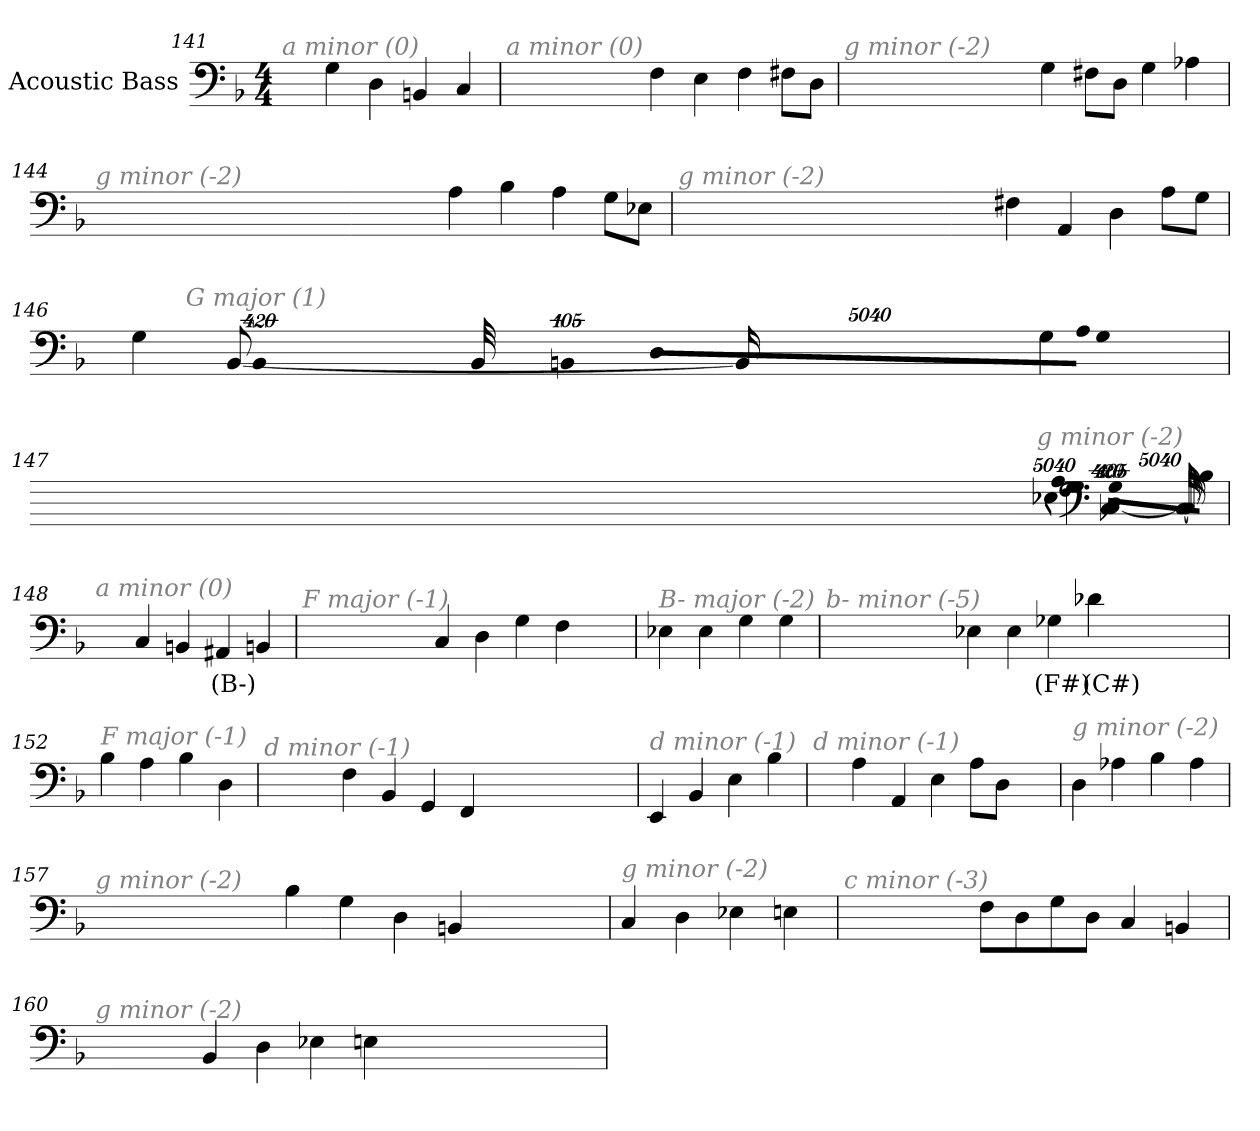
**kern	**text
*part1	*part1
*staff1	*staff1
*I"Acoustic Bass	*
*clefF4	*
*ITrd7c12	*
*k[b-]	*
*F:	*
*M4/4	*
=141	=141
!LO:TX:i:color=#808080:t=a minor (0)	!
4GG	.
4DD	.
4BBBn	.
4CC	.
=142	=142
!LO:TX:i:color=#808080:t=a minor (0)	!
4FF	.
4EE	.
4FF	.
8FF#XL	.
8DDJ	.
=143	=143
!LO:TX:i:color=#808080:t=g minor (-2)	!
4GG	.
8FF#XL	.
8DDJ	.
4GG	.
4AA-X	.
=144	=144
!LO:TX:i:color=#808080:t=g minor (-2)	!
4AA	.
4BB-	.
4AA	.
8GGL	.
8EE-XJ	.
=145	=145
!LO:TX:i:color=#808080:t=g minor (-2)	!
4FF#X	.
4AAA	.
4DD	.
8AAL	.
8GGJ	.
=146	=146
!LO:TX:i:color=#808080:t=G major (1)	!
4GG	.
!LO:N:vis=8	!
40320%3347AAL	.
!LO:N:vis=8	!
40320%3347GG	.
!LO:N:vis=8	!
40320%3347DDJ	.
!LO:N:vis=1024	!
[13440%13BBBn	.
8BBB_	.
16BBB_	.
32BBB_	.
!LO:N:vis=1024%31	!
13440%407BBB]	.
4GG	.
=147	=147
!LO:TX:i:color=#808080:t=g minor (-2)	!
!LO:N:vis=8	!
40320%3347BB-L	.
!LO:N:vis=8	!
40320%3347GG	.
!LO:N:vis=8	!
40320%3347DDJ	.
!LO:N:vis=1024	!
[13440%13CC	.
8CC_	.
16CC_	.
32CC_	.
!LO:N:vis=1024%31	!
13440%407CC]	.
4GG	.
!LO:N:vis=8	!
40320%3347AAL	.
!LO:N:vis=8	!
40320%3347GG	.
!LO:N:vis=8	!
40320%3347EE-XJ	.
=148	=148
!LO:TX:i:color=#808080:t=a minor (0)	!
4CC	.
4BBBn	.
4AAA#Xi	(B-)
4BBBn	.
=149	=149
!LO:TX:i:color=#808080:t=F major (-1)	!
4CC	.
4DD	.
4GG	.
4FF	.
=150	=150
!LO:TX:i:color=#808080:t=B- major (-2)	!
4EE-X	.
4EE-	.
4GG	.
4GG	.
=151	=151
!LO:TX:i:color=#808080:t=b- minor (-5)	!
4EE-X	.
4EE-	.
4GG-Xi	(F#)
4D-Xi	(C#)
=152	=152
!LO:TX:i:color=#808080:t=F major (-1)	!
4BB-	.
4AA	.
4BB-	.
4DD	.
=153	=153
!LO:TX:i:color=#808080:t=d minor (-1)	!
4FF	.
4BBB-	.
4GGG	.
4FFF	.
=154	=154
!LO:TX:i:color=#808080:t=d minor (-1)	!
4EEE	.
4BBB-	.
4EE	.
4BB-	.
=155	=155
!LO:TX:i:color=#808080:t=d minor (-1)	!
4AA	.
4AAA	.
4EE	.
8AAL	.
8DDJ	.
=156	=156
!LO:TX:i:color=#808080:t=g minor (-2)	!
4DD	.
4AA-X	.
4BB-	.
4AA-	.
=157	=157
!LO:TX:i:color=#808080:t=g minor (-2)	!
4BB-	.
4GG	.
4DD	.
4BBBn	.
=158	=158
!LO:TX:i:color=#808080:t=g minor (-2)	!
4CC	.
4DD	.
4EE-X	.
4EEn	.
=159	=159
!LO:TX:i:color=#808080:t=c minor (-3)	!
8FFL	.
8DD	.
8GG	.
8DDJ	.
4CC	.
4BBBn	.
=160	=160
!LO:TX:i:color=#808080:t=g minor (-2)	!
4BBB-	.
4DD	.
4EE-X	.
4EEn	.
=	=
*-	*-
